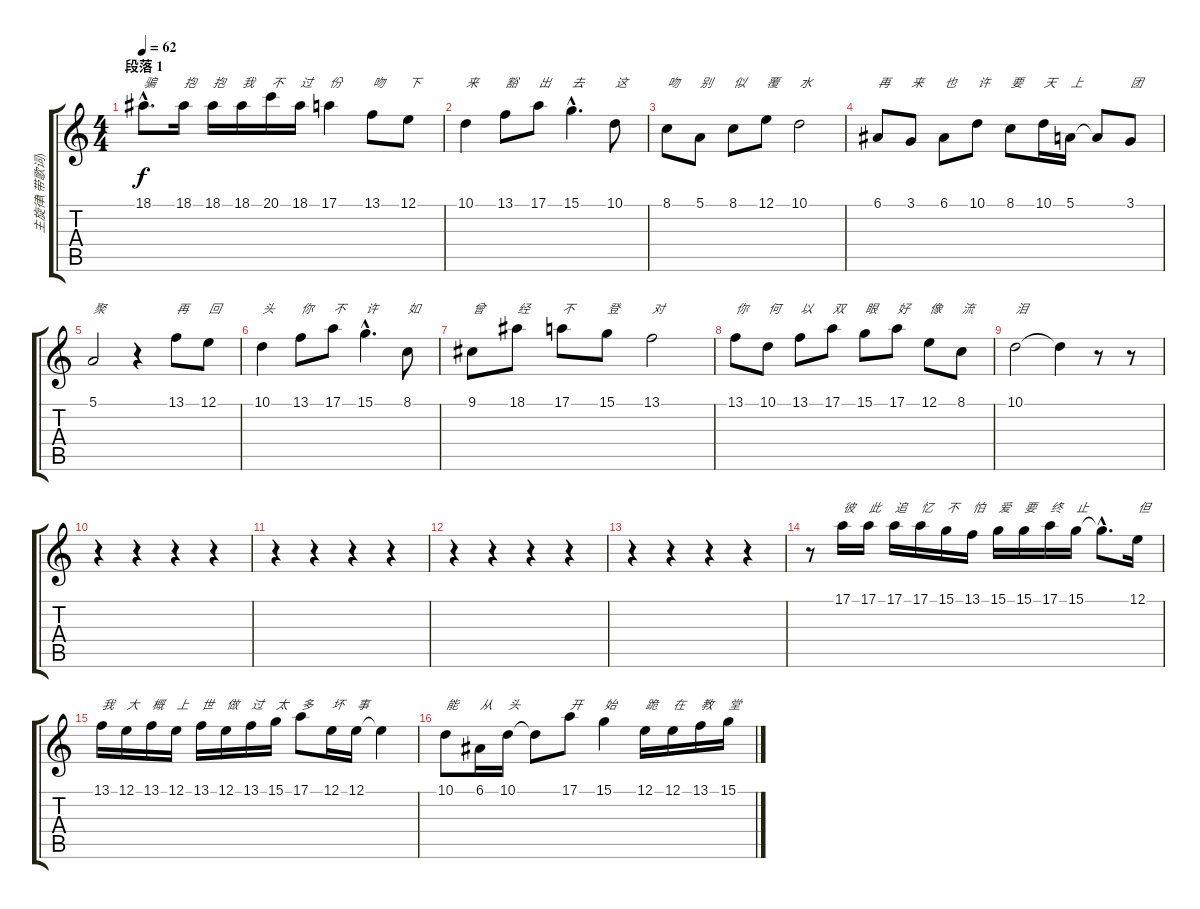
\track ("主旋律(带歌词)" "主旋律(带歌词)") {instrument flute}
\staff {score tabs}
\tuning (E4 B3 G3 D3 A2 E2) {hide}
\ts (4 4)
\section ("" "段落 1")
\tempo 62
\clef g2
\ks c
18.1{hac}.8{d txt "骗" dy f} 18.1.16{txt "抱"} 18.1.16{txt "抱"} 18.1.16{txt "我"} 20.1.16{txt "不"} 18.1.16{txt "过"} 17.1.4{txt "份"} 13.1.8{txt "吻"} 12.1.8{txt "下"} |
10.1.4{txt "来"} 13.1.8{txt "豁"} 17.1.8{txt "出"} 15.1{hac}.4{d txt "去"} 10.1.8{txt "这"} |
8.1.8{txt "吻"} 5.1.8{txt "别"} 8.1.8{txt "似"} 12.1.8{txt "覆"} 10.1.2{txt "水"} |
6.1.8{txt "再"} 3.1.8{txt "来"} 6.1.8{txt "也"} 10.1.8{txt "许"} 8.1.8{txt "要"} 10.1.16{txt "天"} 5.1.16{txt "上"} 5.1{t}.8 3.1.8{txt "团"} |
5.1.2{txt "聚"} r.4 13.1.8{txt "再"} 12.1.8{txt "回"} |
10.1.4{txt "头"} 13.1.8{txt "你"} 17.1.8{txt "不"} 15.1{hac}.4{d txt "许"} 8.1.8{txt "如"} |
9.1.8{txt "曾"} 18.1.8{txt "经"} 17.1.8{txt "不"} 15.1.8{txt "登"} 13.1.2{txt "对"} |
13.1.8{txt "你"} 10.1.8{txt "何"} 13.1.8{txt "以"} 17.1.8{txt "双"} 15.1.8{txt "眼"} 17.1.8{txt "好"} 12.1.8{txt "像 "} 8.1.8{txt "流"} |
10.1.2{txt "泪"} 10.1{t}.4 r.8 r.8 |
r.4 r.4 r.4 r.4 |
r.4 r.4 r.4 r.4 |
r.4 r.4 r.4 r.4 |
r.4 r.4 r.4 r.4 |
r.8 17.1.16{txt "彼"} 17.1.16{txt "此"} 17.1.16{txt "追"} 17.1.16{txt "忆"} 15.1.16{txt "不"} 13.1.16{txt "怕"} 15.1.16{txt "爱"} 15.1.16{txt "要"} 17.1.16{txt "终"} 15.1.16{txt "止"} 15.1{hac t}.8{d} 12.1.16{txt "但"} |
13.1.16{txt "我"} 12.1.16{txt "大"} 13.1.16{txt "概"} 12.1.16{txt "上"} 13.1.16{txt "世"} 12.1.16{txt "做"} 13.1.16{txt "过"} 15.1.16{txt "太"} 17.1.8{txt "多"} 12.1.16{txt "坏"} 12.1.16{txt "事"} 12.1{t}.4 |
10.1.8{txt "能"} 6.1.16{txt "从"} 10.1.16{txt "头"} 10.1{t}.8 17.1.8{txt "开"} 15.1.4{txt "始"} 12.1.16{txt "跪"} 12.1.16{txt "在"} 13.1.16{txt "教"} 15.1.16{txt "堂"}
